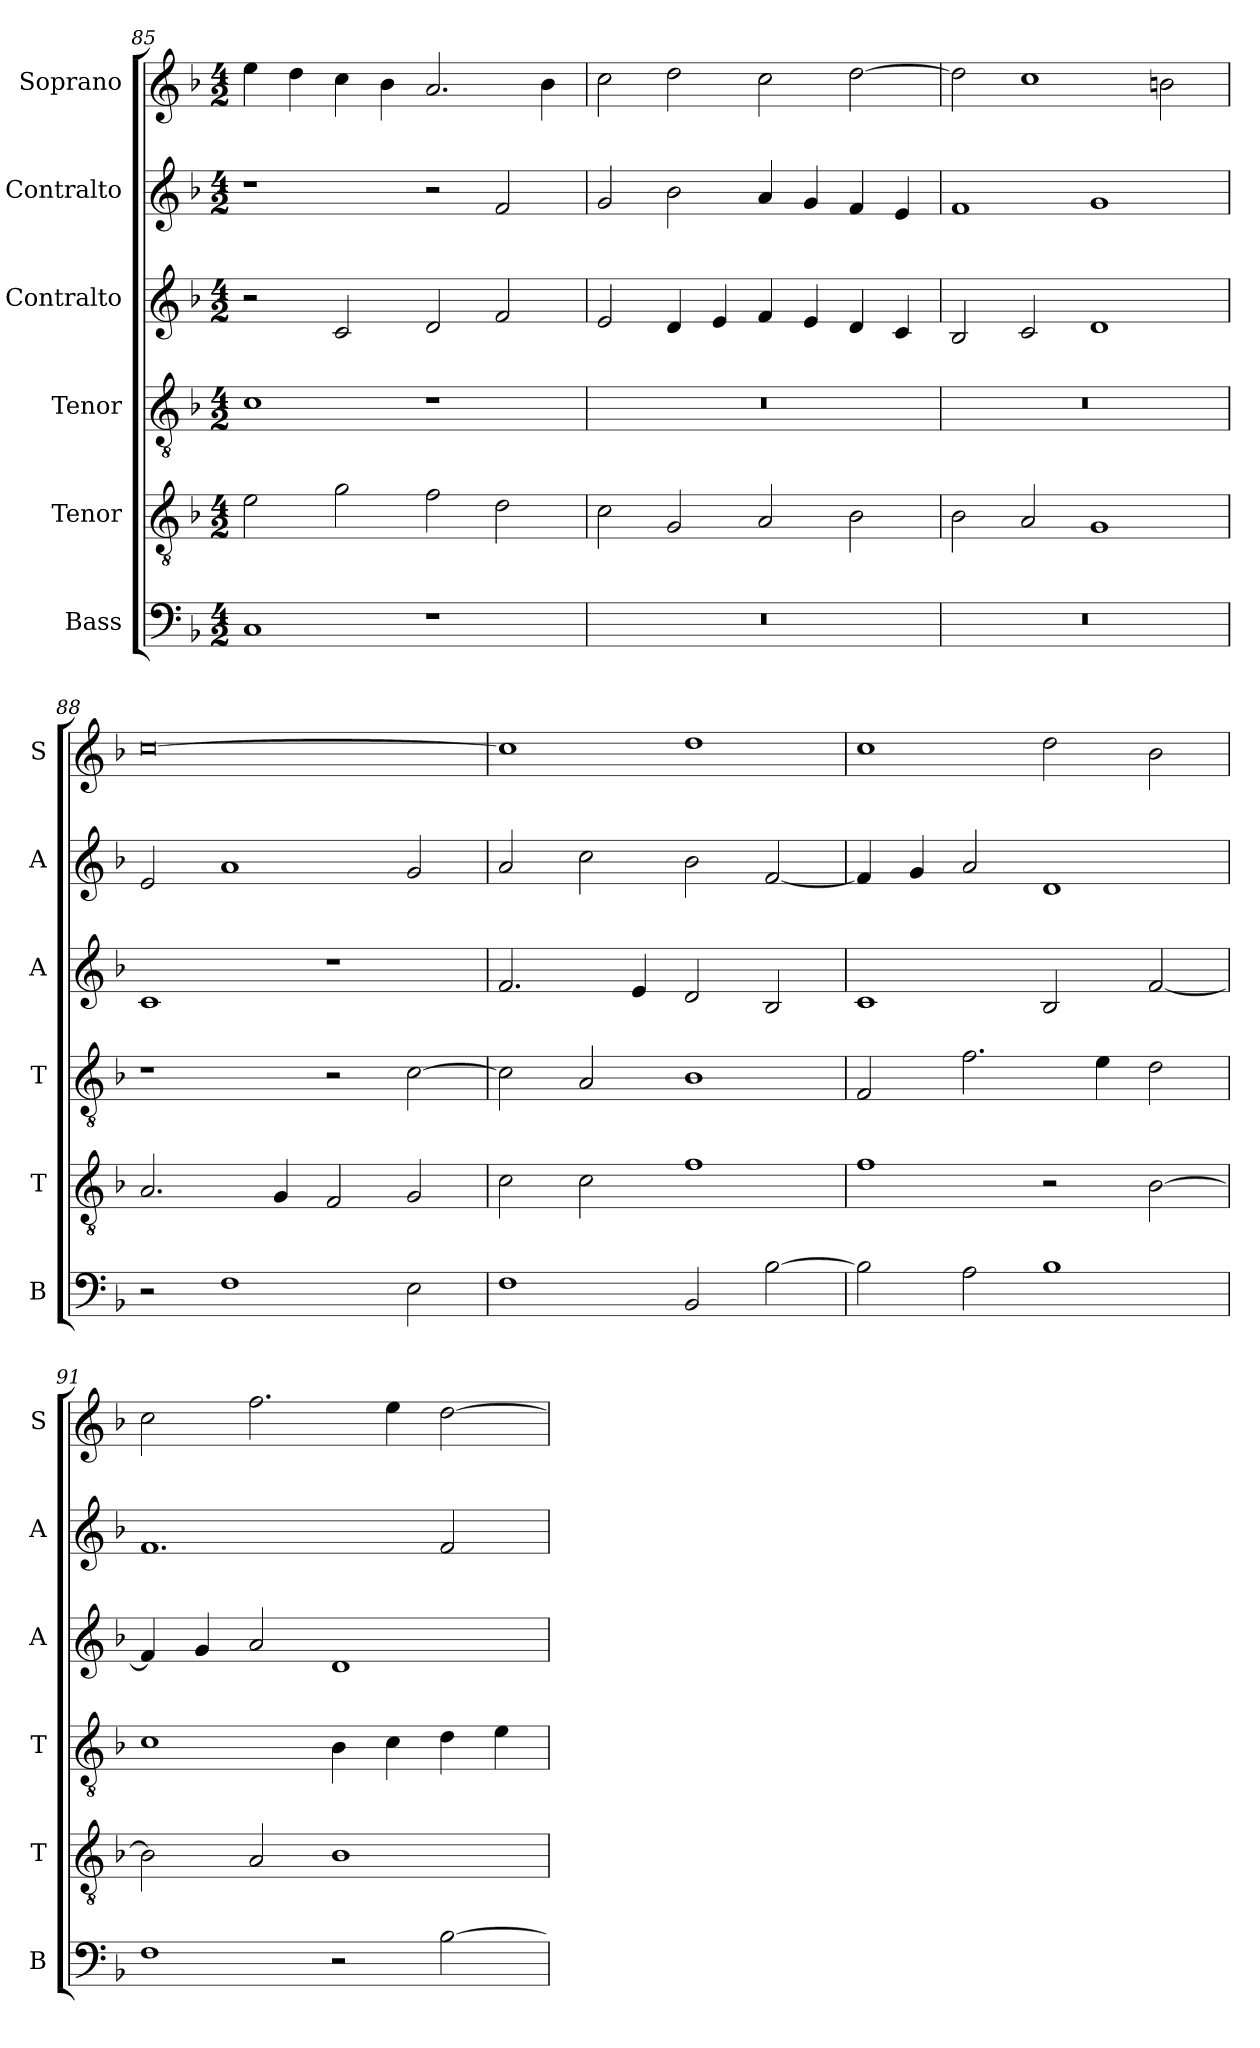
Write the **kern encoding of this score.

**kern	**kern	**kern	**kern	**kern	**kern
*part6	*part5	*part4	*part3	*part2	*part1
*staff6	*staff5	*staff4	*staff3	*staff2	*staff1
*I"Bass	*I"Tenor	*I"Tenor	*I"Contralto	*I"Contralto	*I"Soprano
*I'B	*I'T	*I'T	*I'A	*I'A	*I'S
*clefF4	*clefGv2	*clefGv2	*clefG2	*clefG2	*clefG2
*k[b-]	*k[b-]	*k[b-]	*k[b-]	*k[b-]	*k[b-]
*F:ion	*F:ion	*F:ion	*F:ion	*F:ion	*F:ion
*M4/2	*M4/2	*M4/2	*M4/2	*M4/2	*M4/2
=85	=85	=85	=85	=85	=85
1C	2e	1c	2r	1r	4ee
.	.	.	.	.	4dd
.	2g	.	2c	.	4cc
.	.	.	.	.	4b-
1r	2f	1r	2d	2r	2.a
.	2d	.	2f	2f	.
.	.	.	.	.	4b-
=86	=86	=86	=86	=86	=86
0r	2c	0r	2e	2g	2cc
.	2G	.	4d	2b-	2dd
.	.	.	4e	.	.
.	2A	.	4f	4a	2cc
.	.	.	4e	4g	.
.	2B-	.	4d	4f	[2dd
.	.	.	4c	4e	.
=87	=87	=87	=87	=87	=87
0r	2B-	0r	2B-	1f	2dd]
.	2A	.	2c	.	1cc
.	1G	.	1d	1g	.
.	.	.	.	.	2bn
=88	=88	=88	=88	=88	=88
2r	2.A	1r	1c	2e	[0cc
1F	.	.	.	1a	.
.	4G	.	.	.	.
.	2F	2r	1r	.	.
2E	2G	[2c	.	2g	.
=89	=89	=89	=89	=89	=89
1F	2c	2c]	2.f	2a	1cc]
.	2c	2A	.	2cc	.
.	.	.	4e	.	.
2BB-	1f	1B-	2d	2b-	1dd
[2B-	.	.	2B-	[2f	.
=90	=90	=90	=90	=90	=90
2B-]	1f	2F	1c	4f]	1cc
.	.	.	.	4g	.
2A	.	2.f	.	2a	.
1B-	2r	.	2B-	1d	2dd
.	.	4e	.	.	.
.	[2B-	2d	[2f	.	2b-
=91	=91	=91	=91	=91	=91
1F	2B-]	1c	4f]	1.f	2cc
.	.	.	4g	.	.
.	2A	.	2a	.	2.ff
2r	1B-	4B-	1d	.	.
.	.	4c	.	.	4ee
[2B-	.	4d	.	2f	[2dd
.	.	4e	.	.	.
=	=	=	=	=	=
*-	*-	*-	*-	*-	*-
